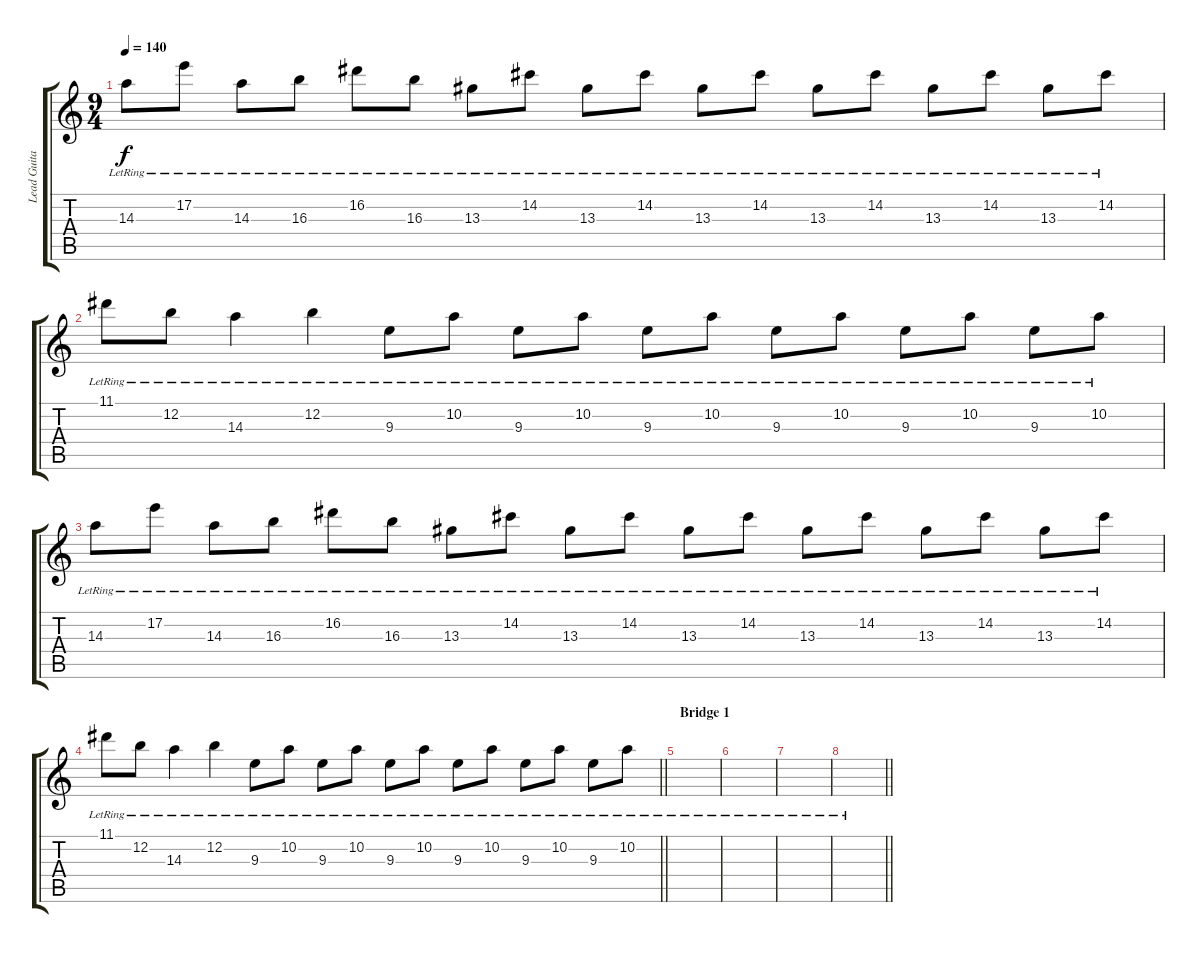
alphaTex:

\track ("Lead Guitar 1" "Lead Guita") {instrument electricguitarjazz}
\staff {score tabs}
\tuning (E4 B3 G3 D3 A2 E2) {hide}
\ts (9 4)
\tempo 140
\clef g2
\ks c
14.3{lr}.8{dy f} 17.2{lr}.8 14.3{lr}.8 16.3{lr}.8 16.2{lr}.8 16.3{lr}.8 13.3{lr}.8 14.2{lr}.8 13.3{lr}.8 14.2{lr}.8 13.3{lr}.8 14.2{lr}.8 13.3{lr}.8 14.2{lr}.8 13.3{lr}.8 14.2{lr}.8 13.3{lr}.8 14.2{lr}.8 |
11.1{lr}.8 12.2{lr}.8 14.3{lr}.4 12.2{lr}.4 9.3{lr}.8 10.2{lr}.8 9.3{lr}.8 10.2{lr}.8 9.3{lr}.8 10.2{lr}.8 9.3{lr}.8 10.2{lr}.8 9.3{lr}.8 10.2{lr}.8 9.3{lr}.8 10.2{lr}.8 |
14.3{lr}.8 17.2{lr}.8 14.3{lr}.8 16.3{lr}.8 16.2{lr}.8 16.3{lr}.8 13.3{lr}.8 14.2{lr}.8 13.3{lr}.8 14.2{lr}.8 13.3{lr}.8 14.2{lr}.8 13.3{lr}.8 14.2{lr}.8 13.3{lr}.8 14.2{lr}.8 13.3{lr}.8 14.2{lr}.8 |
\barLineRight lightlight
11.1{lr}.8 12.2{lr}.8 14.3{lr}.4 12.2{lr}.4 9.3{lr}.8 10.2{lr}.8 9.3{lr}.8 10.2{lr}.8 9.3{lr}.8 10.2{lr}.8 9.3{lr}.8 10.2{lr}.8 9.3{lr}.8 10.2{lr}.8 9.3{lr}.8 10.2{lr}.8 |
\section ("" "Bridge 1")
|
|
|
\barLineRight lightlight
